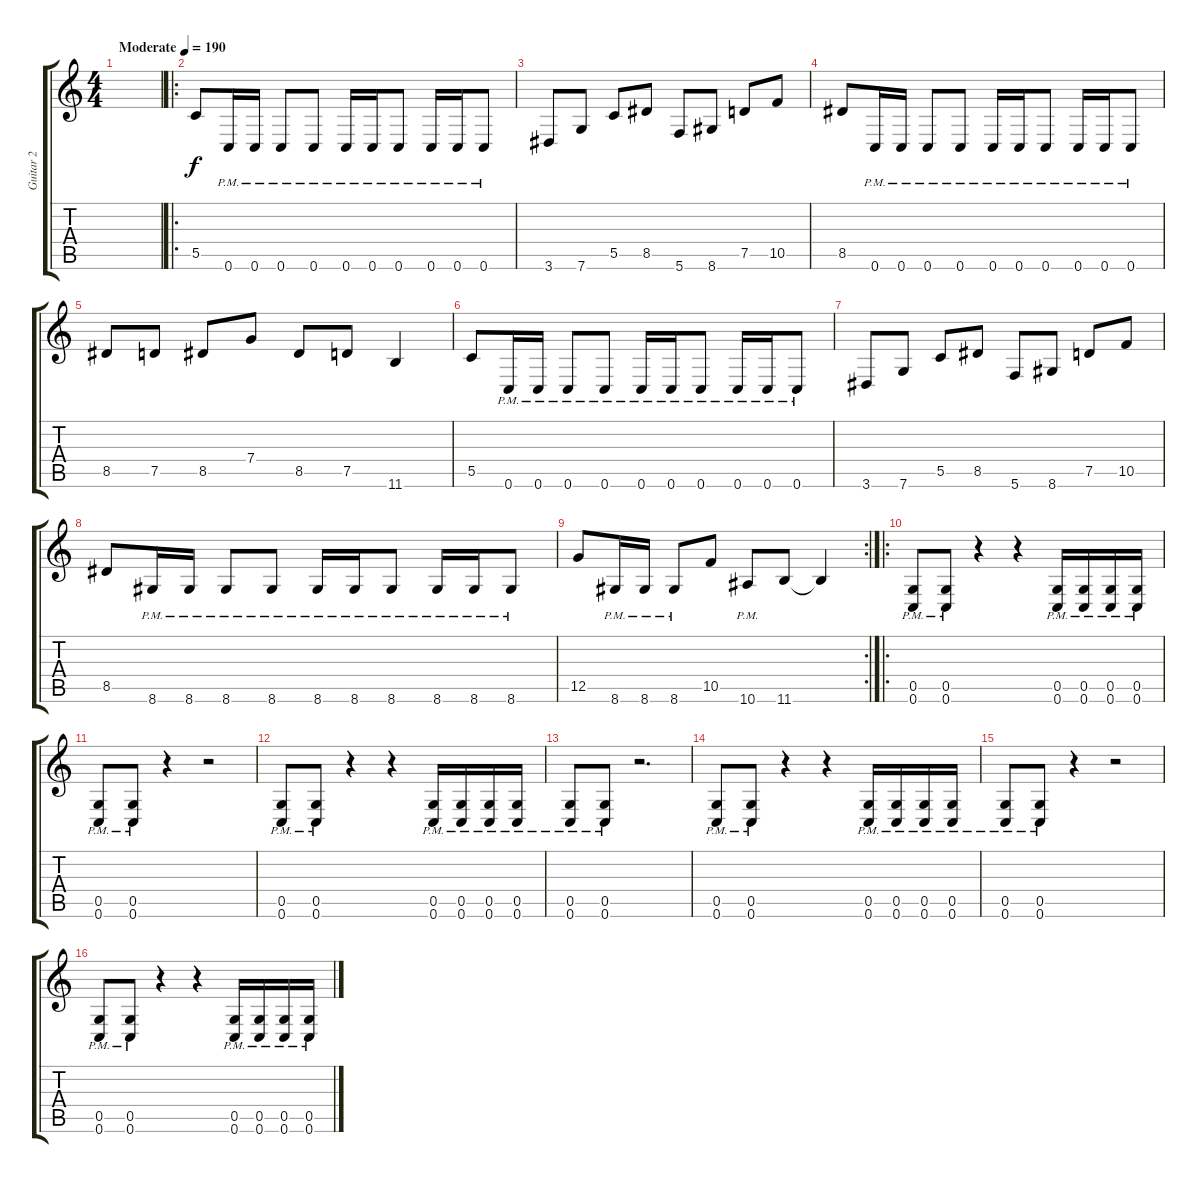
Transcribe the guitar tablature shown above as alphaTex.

\track ("Guitar 2" "Guitar 2") {instrument distortionguitar}
\staff {score tabs}
\tuning (D4 A3 F3 C3 G2 C2) {hide}
\ts (4 4)
\tempo (190 "Moderate")
\clef g2
\ks c
|
\ro
5.5.8 0.6{pm}.16 0.6{pm}.16 0.6{pm}.8 0.6{pm}.8 0.6{pm}.16 0.6{pm}.16 0.6{pm}.8 0.6{pm}.16 0.6{pm}.16 0.6{pm}.8 |
3.6.8 7.6.8 5.5.8 8.5.8 5.6.8 8.6.8 7.5.8 10.5.8 |
8.5.8 0.6{pm}.16 0.6{pm}.16 0.6{pm}.8 0.6{pm}.8 0.6{pm}.16 0.6{pm}.16 0.6{pm}.8 0.6{pm}.16 0.6{pm}.16 0.6{pm}.8 |
8.5.8 7.5.8 8.5.8 7.4.8 8.5.8 7.5.8 11.6.4 |
5.5.8 0.6{pm}.16 0.6{pm}.16 0.6{pm}.8 0.6{pm}.8 0.6{pm}.16 0.6{pm}.16 0.6{pm}.8 0.6{pm}.16 0.6{pm}.16 0.6{pm}.8 |
3.6.8 7.6.8 5.5.8 8.5.8 5.6.8 8.6.8 7.5.8 10.5.8 |
8.5.8 8.6{pm}.16 8.6{pm}.16 8.6{pm}.8 8.6{pm}.8 8.6{pm}.16 8.6{pm}.16 8.6{pm}.8 8.6{pm}.16 8.6{pm}.16 8.6{pm}.8 |
\rc 2
12.5.8 8.6{pm}.16 8.6{pm}.16 8.6{pm}.8 10.5.8 10.6{pm}.8 11.6.8 11.6{t}.4 |
\ro
(0.5{pm} 0.6{pm}).8 (0.5{pm} 0.6{pm}).8 r.4 r.4 (0.5{pm} 0.6{pm}).16 (0.5{pm} 0.6{pm}).16 (0.5{pm} 0.6{pm}).16 (0.5{pm} 0.6{pm}).16 |
(0.5{pm} 0.6{pm}).8 (0.5{pm} 0.6{pm}).8 r.4 r.2 |
(0.5{pm} 0.6{pm}).8 (0.5{pm} 0.6{pm}).8 r.4 r.4 (0.5{pm} 0.6{pm}).16 (0.5{pm} 0.6{pm}).16 (0.5{pm} 0.6{pm}).16 (0.5{pm} 0.6{pm}).16 |
(0.5{pm} 0.6{pm}).8 (0.5{pm} 0.6{pm}).8 r.2{d} |
(0.5{pm} 0.6{pm}).8 (0.5{pm} 0.6{pm}).8 r.4 r.4 (0.5{pm} 0.6{pm}).16 (0.5{pm} 0.6{pm}).16 (0.5{pm} 0.6{pm}).16 (0.5{pm} 0.6{pm}).16 |
(0.5{pm} 0.6{pm}).8 (0.5{pm} 0.6{pm}).8 r.4 r.2 |
(0.5{pm} 0.6{pm}).8 (0.5{pm} 0.6{pm}).8 r.4 r.4 (0.5{pm} 0.6{pm}).16 (0.5{pm} 0.6{pm}).16 (0.5{pm} 0.6{pm}).16 (0.5{pm} 0.6{pm}).16
